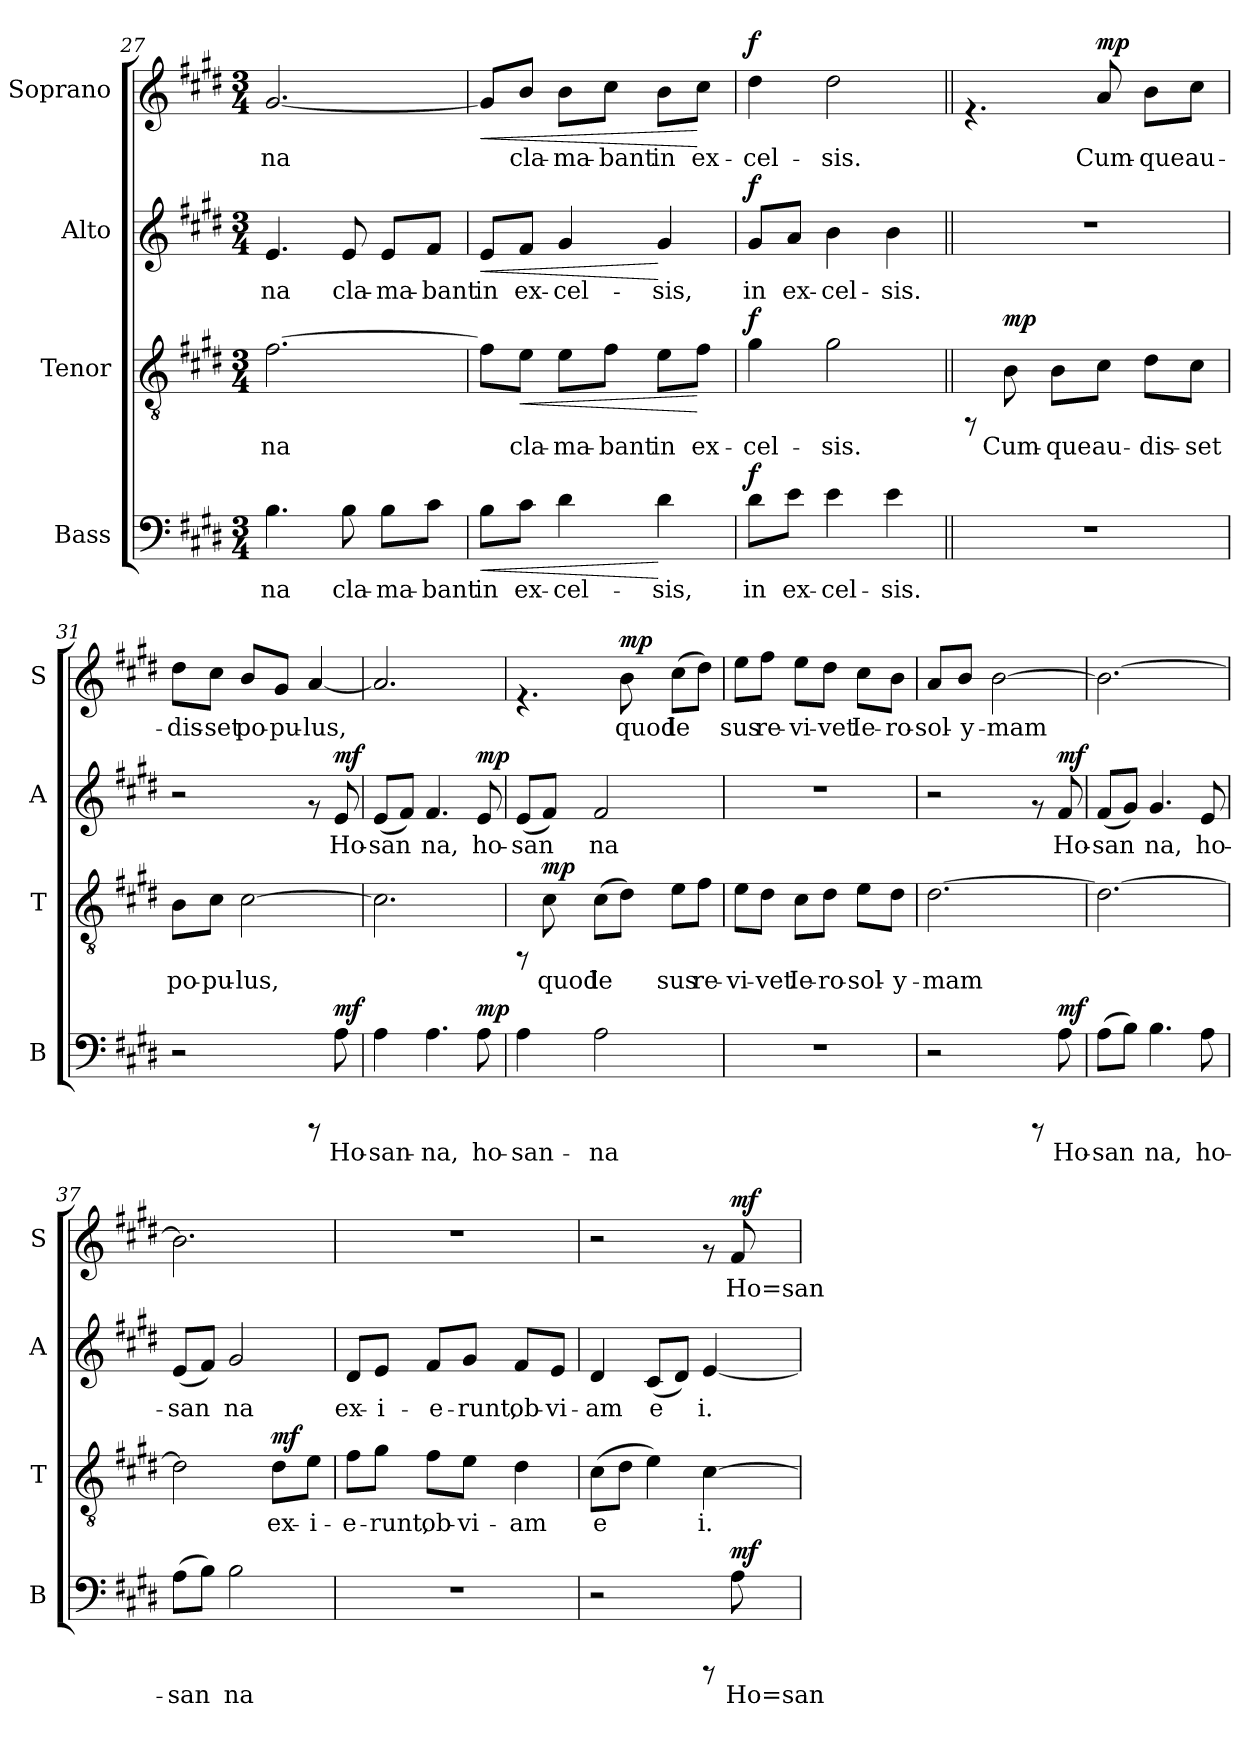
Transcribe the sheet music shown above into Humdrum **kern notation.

**kern	**text	**dynam	**kern	**text	**dynam	**kern	**text	**dynam	**kern	**text	**dynam
*part4	*part4	*part4	*part3	*part3	*part3	*part2	*part2	*part2	*part1	*part1	*part1
*staff4	*staff4	*staff4	*staff3	*staff3	*staff3	*staff2	*staff2	*staff2	*staff1	*staff1	*staff1
*I"Bass	*	*	*I"Tenor	*	*	*I"Alto	*	*	*I"Soprano	*	*
*I'B	*	*	*I'T	*	*	*I'A	*	*	*I'S	*	*
*clefF4	*	*	*clefGv2	*	*	*clefG2	*	*	*clefG2	*	*
*k[f#c#g#d#]	*	*	*k[f#c#g#d#]	*	*	*k[f#c#g#d#]	*	*	*k[f#c#g#d#]	*	*
*E:	*	*	*E:	*	*	*E:	*	*	*E:	*	*
*M3/4	*	*	*M3/4	*	*	*M3/4	*	*	*M3/4	*	*
=27	=27	=27	=27	=27	=27	=27	=27	=27	=27	=27	=27
!	!LO:LY:b:cj	!	!	!LO:LY:b:cj	!	!	!LO:LY:b:cj	!	!	!LO:LY:b:cj	!
4.B\	-na	.	[>2.f#\	-na	.	4.e/	-na	.	[<2.g#/	-na	.
!	!LO:LY:b:cj	!	!	!	!	!	!LO:LY:b:cj	!	!	!	!
8B\	cla-	.	.	.	.	8e/	cla-	.	.	.	.
!	!LO:LY:b:cj	!	!	!	!	!	!LO:LY:b:cj	!	!	!	!
8B\L	-ma-	.	.	.	.	8e/L	-ma-	.	.	.	.
!	!LO:LY:b:cj	!	!	!	!	!	!LO:LY:b:cj	!	!	!	!
8c#\J	-bant	.	.	.	.	8f#/J	-bant	.	.	.	.
=28	=28	=28	=28	=28	=28	=28	=28	=28	=28	=28	=28
!	!LO:LY:b:cj	!LO:HP:b	!	!LO:LY:b:cj	!	!	!LO:LY:b:cj	!LO:HP:b	!	!LO:LY:b:cj	!LO:HP:b
8B\L	in	<	8f#\L]	.	.	8e/L	in	<	8g#/L]	.	<
!	!LO:LY:b:cj	!	!	!LO:LY:b:cj	!LO:HP:b	!	!LO:LY:b:cj	!	!	!LO:LY:b:cj	!
8c#\J	ex-	.	8e\J	cla-	<	8f#/J	ex-	.	8b/J	cla-	.
!	!LO:LY:b:cj	!	!	!LO:LY:b:cj	!	!	!LO:LY:b:cj	!	!	!LO:LY:b:cj	!
4d#\	-cel-	.	8e\L	-ma-	.	4g#/	-cel-	.	8b\L	-ma-	.
!	!	!	!	!LO:LY:b:cj	!	!	!	!	!	!LO:LY:b:cj	!
.	.	.	8f#\J	-bant	.	.	.	.	8cc#\J	-bant	.
!	!LO:LY:b:cj	!	!	!LO:LY:b:cj	!	!	!LO:LY:b:cj	!	!	!LO:LY:b:cj	!
4d#\	-sis,	[	8e\L	in	.	4g#/	-sis,	[	8b\L	in	.
!	!	!	!	!LO:LY:b:cj	!	!	!	!	!	!LO:LY:b:cj	!
.	.	.	8f#\J	ex-	[	.	.	.	8cc#\J	ex-	[
=29	=29	=29	=29	=29	=29	=29	=29	=29	=29	=29	=29
!	!LO:LY:b:cj	!LO:DY:a	!	!LO:LY:b:cj	!LO:DY:a	!	!LO:LY:b:cj	!LO:DY:a	!	!LO:LY:b:cj	!LO:DY:a
8d#\L	in	f	4g#\	-cel-	f	8g#/L	in	f	4dd#\	-cel-	f
!	!LO:LY:b:cj	!	!	!	!	!	!LO:LY:b:cj	!	!	!	!
8e\J	ex-	.	.	.	.	8a/J	ex-	.	.	.	.
!	!LO:LY:b:cj	!	!	!LO:LY:b:cj	!	!	!LO:LY:b:cj	!	!	!LO:LY:b:cj	!
4e\	-cel-	.	2g#\	-sis.	.	4b\	-cel-	.	2dd#\	-sis.	.
!	!LO:LY:b:cj	!	!	!	!	!	!LO:LY:b:cj	!	!	!	!
4e\	-sis.	.	.	.	.	4b\	-sis.	.	.	.	.
=30||	=30||	=30||	=30||	=30||	=30||	=30||	=30||	=30||	=30||	=30||	=30||
2.r	.	.	8rFF	.	.	2.r	.	.	4.rf	.	.
!	!	!	!	!LO:LY:b:cj	!LO:DY:a	!	!	!	!	!	!
.	.	.	8B\	Cum-	mp	.	.	.	.	.	.
!	!	!	!	!LO:LY:b:cj	!	!	!	!	!	!	!
.	.	.	8B\L	-que	.	.	.	.	.	.	.
!	!	!	!	!LO:LY:b:cj	!	!	!	!	!	!LO:LY:b:cj	!LO:DY:a
.	.	.	8c#\J	au-	.	.	.	.	8a/	Cum-	mp
!	!	!	!	!LO:LY:b:cj	!	!	!	!	!	!LO:LY:b:cj	!
.	.	.	8d#\L	-dis-	.	.	.	.	8b\L	-que	.
!	!	!	!	!LO:LY:b:cj	!	!	!	!	!	!LO:LY:b:cj	!
.	.	.	8c#\J	-set	.	.	.	.	8cc#\J	au-	.
!!LO:LB:g=z
=31	=31	=31	=31	=31	=31	=31	=31	=31	=31	=31	=31
!	!	!	!	!LO:LY:b:cj	!	!	!	!	!	!LO:LY:b:cj	!
2r	.	.	8B\L	po-	.	2r	.	.	8dd#\L	-dis-	.
!	!	!	!	!LO:LY:b:cj	!	!	!	!	!	!LO:LY:b:cj	!
.	.	.	8c#\J	-pu-	.	.	.	.	8cc#\J	-set	.
!	!	!	!	!LO:LY:b:cj	!	!	!	!	!	!LO:LY:b:cj	!
.	.	.	[>2c#\	-lus,	.	.	.	.	8b/L	po-	.
!	!	!	!	!	!	!	!	!	!	!LO:LY:b:cj	!
.	.	.	.	.	.	.	.	.	8g#/J	-pu-	.
!	!	!	!	!	!	!	!	!	!	!LO:LY:b:cj	!
8rCCC	.	.	.	.	.	8rf	.	.	[<4a/	-lus,	.
!	!LO:LY:b:cj	!LO:DY:a	!	!	!	!	!LO:LY:b:cj	!LO:DY:a	!	!	!
8A\	Ho-	mf	.	.	.	8e/	Ho-	mf	.	.	.
=32	=32	=32	=32	=32	=32	=32	=32	=32	=32	=32	=32
!	!LO:LY:b:cj	!	!	!LO:LY:b:cj	!	!	!LO:LY:b:cj	!	!	!LO:LY:b:cj	!
4A\	-san-	.	2.c#\]	.	.	(<8e/L	-san-	.	2.a/]	.	.
!	!	!	!	!	!	!	!LO:LY:b:cj	!	!	!	!
.	.	.	.	.	.	8f#/J)	--	.	.	.	.
!	!LO:LY:b:cj	!	!	!	!	!	!LO:LY:b:cj	!	!	!	!
4.A\	-na,	.	.	.	.	4.f#/	-na,	.	.	.	.
!	!LO:LY:b:cj	!LO:DY:a	!	!	!	!	!LO:LY:b:cj	!LO:DY:a	!	!	!
8A\	ho-	mp	.	.	.	8e/	ho-	mp	.	.	.
=33	=33	=33	=33	=33	=33	=33	=33	=33	=33	=33	=33
!	!LO:LY:b:cj	!	!	!	!	!	!LO:LY:b:cj	!	!	!	!
4A\	-san-	.	8rFF	.	.	(<8e/L	-san-	.	4.rf	.	.
!	!	!	!	!LO:LY:b:cj	!LO:DY:a	!	!LO:LY:b:cj	!	!	!	!
.	.	.	8c#\	quod	mp	8f#/J)	--	.	.	.	.
!	!LO:LY:b:cj	!	!	!LO:LY:b:cj	!	!	!LO:LY:b:cj	!	!	!	!
2A\	-na	.	(>8c#\L	Ie-	.	2f#/	-na	.	.	.	.
!	!	!	!	!LO:LY:b:cj	!	!	!	!	!	!LO:LY:b:cj	!LO:DY:a
.	.	.	8d#\J)	--	.	.	.	.	8b\	quod	mp
!	!	!	!	!LO:LY:b:cj	!	!	!	!	!	!LO:LY:b:cj	!
.	.	.	8e\L	-sus	.	.	.	.	(>8cc#\L	Ie-	.
!	!	!	!	!LO:LY:b:cj	!	!	!	!	!	!LO:LY:b:cj	!
.	.	.	8f#\J	re-	.	.	.	.	8dd#\J)	--	.
=34	=34	=34	=34	=34	=34	=34	=34	=34	=34	=34	=34
!	!	!	!	!LO:LY:b:cj	!	!	!	!	!	!LO:LY:b:cj	!
2.r	.	.	8e\L	-vi-	.	2.r	.	.	8ee\L	-sus	.
!	!	!	!	!LO:LY:b:cj	!	!	!	!	!	!LO:LY:b:cj	!
.	.	.	8d#\J	-vet	.	.	.	.	8ff#\J	re-	.
!	!	!	!	!LO:LY:b:cj	!	!	!	!	!	!LO:LY:b:cj	!
.	.	.	8c#\L	Ie-	.	.	.	.	8ee\L	-vi-	.
!	!	!	!	!LO:LY:b:cj	!	!	!	!	!	!LO:LY:b:cj	!
.	.	.	8d#\J	-ro-	.	.	.	.	8dd#\J	-vet	.
!	!	!	!	!LO:LY:b:cj	!	!	!	!	!	!LO:LY:b:cj	!
.	.	.	8e\L	-sol-	.	.	.	.	8cc#\L	Ie-	.
!	!	!	!	!LO:LY:b:cj	!	!	!	!	!	!LO:LY:b:cj	!
.	.	.	8d#\J	-y-	.	.	.	.	8b\J	-ro-	.
=35	=35	=35	=35	=35	=35	=35	=35	=35	=35	=35	=35
!	!	!	!	!LO:LY:b:cj	!	!	!	!	!	!LO:LY:b:cj	!
2r	.	.	[<2.d#\	-mam	.	2r	.	.	8a/L	-sol-	.
!	!	!	!	!	!	!	!	!	!	!LO:LY:b:cj	!
.	.	.	.	.	.	.	.	.	8b/J	-y-	.
!	!	!	!	!	!	!	!	!	!	!LO:LY:b:cj	!
.	.	.	.	.	.	.	.	.	[<2b\	-mam	.
8rCCC	.	.	.	.	.	8rf	.	.	.	.	.
!	!LO:LY:b:cj	!LO:DY:a	!	!	!	!	!LO:LY:b:cj	!LO:DY:a	!	!	!
8A\	Ho-	mf	.	.	.	8f#/	Ho-	mf	.	.	.
!!LO:PB:g=z
=36	=36	=36	=36	=36	=36	=36	=36	=36	=36	=36	=36
!	!LO:LY:b:cj	!	!	!LO:LY:b:cj	!	!	!LO:LY:b:cj	!	!	!LO:LY:b:cj	!
(>8A\L	-san-	.	2.d#\_>	.	.	(<8f#/L	-san-	.	2.b\_>	.	.
!	!LO:LY:b:cj	!	!	!	!	!	!LO:LY:b:cj	!	!	!	!
8B\J)	--	.	.	.	.	8g#/J)	--	.	.	.	.
!	!LO:LY:b:cj	!	!	!	!	!	!LO:LY:b:cj	!	!	!	!
4.B\	-na,	.	.	.	.	4.g#/	-na,	.	.	.	.
!	!LO:LY:b:cj	!	!	!	!	!	!LO:LY:b:cj	!	!	!	!
8A\	ho-	.	.	.	.	8e/	ho-	.	.	.	.
=37	=37	=37	=37	=37	=37	=37	=37	=37	=37	=37	=37
!	!LO:LY:b:cj	!	!	!LO:LY:b:cj	!	!	!LO:LY:b:cj	!	!	!LO:LY:b:cj	!
(>8A\L	-san-	.	2d#\]	.	.	(<8e/L	-san-	.	2.b\]	.	.
!	!LO:LY:b:cj	!	!	!	!	!	!LO:LY:b:cj	!	!	!	!
8B\J)	--	.	.	.	.	8f#/J)	--	.	.	.	.
!	!LO:LY:b:cj	!	!	!	!	!	!LO:LY:b:cj	!	!	!	!
2B\	-na	.	.	.	.	2g#/	-na	.	.	.	.
!	!	!	!	!LO:LY:b:cj	!LO:DY:a	!	!	!	!	!	!
.	.	.	8d#\L	ex-	mf	.	.	.	.	.	.
!	!	!	!	!LO:LY:b:cj	!	!	!	!	!	!	!
.	.	.	8e\J	-i-	.	.	.	.	.	.	.
=38	=38	=38	=38	=38	=38	=38	=38	=38	=38	=38	=38
!	!	!	!	!LO:LY:b:cj	!	!	!LO:LY:b:cj	!	!	!	!
2.r	.	.	8f#\L	-e-	.	8d#/L	ex-	.	2.r	.	.
!	!	!	!	!LO:LY:b:cj	!	!	!LO:LY:b:cj	!	!	!	!
.	.	.	8g#\J	-runt,	.	8e/J	-i-	.	.	.	.
!	!	!	!	!LO:LY:b:cj	!	!	!LO:LY:b:cj	!	!	!	!
.	.	.	8f#\L	ob-	.	8f#/L	-e-	.	.	.	.
!	!	!	!	!LO:LY:b:cj	!	!	!LO:LY:b:cj	!	!	!	!
.	.	.	8e\J	-vi-	.	8g#/J	-runt,	.	.	.	.
!	!	!	!	!LO:LY:b:cj	!	!	!LO:LY:b:cj	!	!	!	!
.	.	.	4d#\	-am	.	8f#/L	ob-	.	.	.	.
!	!	!	!	!	!	!	!LO:LY:b:cj	!	!	!	!
.	.	.	.	.	.	8e/J	-vi-	.	.	.	.
=39	=39	=39	=39	=39	=39	=39	=39	=39	=39	=39	=39
!	!	!	!	!LO:LY:b:cj	!	!	!LO:LY:b:cj	!	!	!	!
2r	.	.	(>8c#\L	e-	.	4d#/	-am	.	2r	.	.
!	!	!	!	!LO:LY:b:cj	!	!	!	!	!	!	!
.	.	.	8d#\J	--	.	.	.	.	.	.	.
!	!	!	!	!LO:LY:b:cj	!	!	!LO:LY:b:cj	!	!	!	!
.	.	.	4e\)	--	.	(<8c#/L	e-	.	.	.	.
!	!	!	!	!	!	!	!LO:LY:b:cj	!	!	!	!
.	.	.	.	.	.	8d#/J)	--	.	.	.	.
!	!	!	!	!LO:LY:b:cj	!	!	!LO:LY:b:cj	!	!	!	!
8rCCC	.	.	[>4c#\	-i.	.	[<4e/	-i.	.	8rf	.	.
!	!LO:LY:b:cj	!LO:DY:a	!	!	!	!	!	!	!	!LO:LY:b:cj	!LO:DY:a
8A\	Ho=san-	mf	.	.	.	.	.	.	8f#/	Ho=san-	mf
=	=	=	=	=	=	=	=	=	=	=	=
*-	*-	*-	*-	*-	*-	*-	*-	*-	*-	*-	*-
